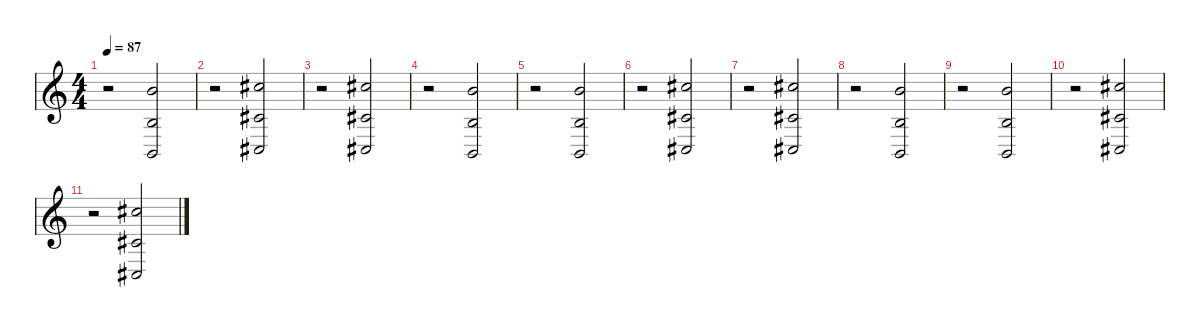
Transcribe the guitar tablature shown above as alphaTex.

\defaultSystemsLayout 4
\hideDynamics
\bracketExtendMode nobrackets
\singleTrackTrackNamePolicy hidden
\multiTrackTrackNamePolicy hidden
\firstSystemTrackNameMode fullname
\otherSystemsTrackNameOrientation horizontal
\track ("Amb/vox" "vln.") {instrument stringensemble1}
\staff {score}
\tuning (Db4 A3 E3 A2 E2 A1)
\ts (4 4)
\tempo 87
\clef g2
\ks c
r.2{dy f beam Down} (10.1 7.3 7.5).2{beam Up} |
r.2{beam Down} (12.1{acc #} 9.3{acc #} 9.5{acc #}).2{beam Up} |
r.2{beam Down} (12.1{acc #} 9.3{acc #} 9.5{acc #}).2{beam Up} |
r.2{beam Down} (10.1 7.3 7.5).2{beam Up} |
r.2{beam Down} (10.1 7.3 7.5).2{beam Up} |
r.2{beam Down} (12.1{acc #} 9.3{acc #} 9.5{acc #}).2{beam Up} |
r.2{beam Down} (12.1{acc #} 9.3{acc #} 9.5{acc #}).2{beam Up} |
r.2{beam Down} (10.1 7.3 7.5).2{beam Up} |
r.2{beam Down} (10.1 7.3 7.5).2{beam Up} |
r.2{beam Down} (12.1{acc #} 9.3{acc #} 9.5{acc #}).2{beam Up} |
r.2{beam Down} (12.1{acc #} 9.3{acc #} 9.5{acc #}).2{beam Up}
